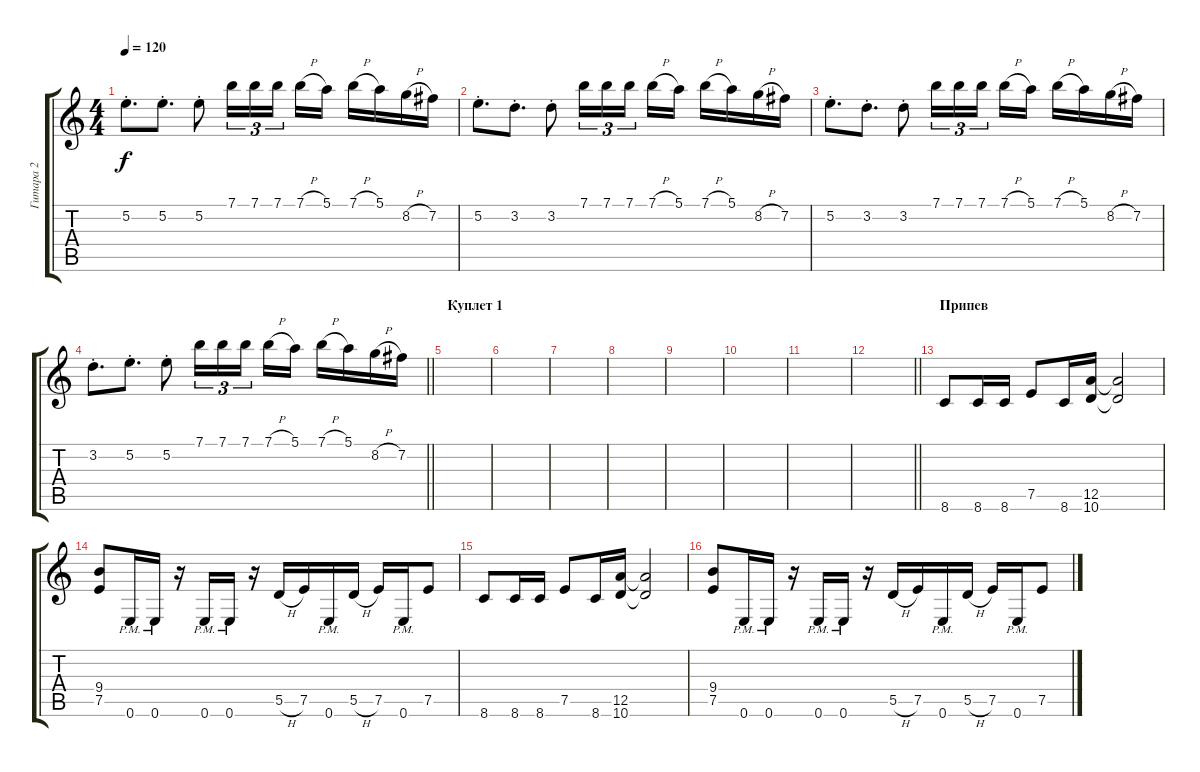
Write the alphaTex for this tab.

\track ("Гитара 2" "Гитара 2") {instrument distortionguitar}
\staff {score tabs}
\tuning (E4 B3 G3 D3 A2 E2) {hide}
\ts (4 4)
\tempo 120
\clef g2
\ks c
5.2{st}.8{d dy f} 5.2{st}.8{d} 5.2{st}.8 7.1.16{tu (3 2)} 7.1.16{tu (3 2)} 7.1.16{tu (3 2) beam splitsecondary} 7.1{h}.16 5.1.16 7.1{h}.16 5.1.16 8.2{h}.16 7.2.16 |
5.2{st}.8{d} 3.2{st}.8{d} 3.2{st}.8 7.1.16{tu (3 2)} 7.1.16{tu (3 2)} 7.1.16{tu (3 2) beam splitsecondary} 7.1{h}.16 5.1.16 7.1{h}.16 5.1.16 8.2{h}.16 7.2.16 |
5.2{st}.8{d} 3.2{st}.8{d} 3.2{st}.8 7.1.16{tu (3 2)} 7.1.16{tu (3 2)} 7.1.16{tu (3 2) beam splitsecondary} 7.1{h}.16 5.1.16 7.1{h}.16 5.1.16 8.2{h}.16 7.2.16 |
\barLineRight lightlight
3.2{st}.8{d} 5.2{st}.8{d} 5.2{st}.8 7.1.16{tu (3 2)} 7.1.16{tu (3 2)} 7.1.16{tu (3 2) beam splitsecondary} 7.1{h}.16 5.1.16 7.1{h}.16 5.1.16 8.2{h}.16 7.2.16 |
\section ("" "Куплет 1")
|
|
|
|
|
|
|
\barLineRight lightlight
|
\section ("" "Припев")
8.6.8 8.6.16 8.6.16 7.5.8 8.6.16 (12.5 10.6).16 (12.5{t} 10.6{t}).2 |
(9.4 7.5).8 0.6{pm}.16 0.6{pm}.16 r.16 0.6{pm}.16 0.6{pm}.16 r.16 5.5{h}.16 7.5.16 0.6{pm}.16 5.5{h}.16 7.5.16 0.6{pm}.16 7.5.8 |
8.6.8 8.6.16 8.6.16 7.5.8 8.6.16 (12.5 10.6).16 (12.5{t} 10.6{t}).2 |
(9.4 7.5).8 0.6{pm}.16 0.6{pm}.16 r.16 0.6{pm}.16 0.6{pm}.16 r.16 5.5{h}.16 7.5.16 0.6{pm}.16 5.5{h}.16 7.5.16 0.6{pm}.16 7.5.8
